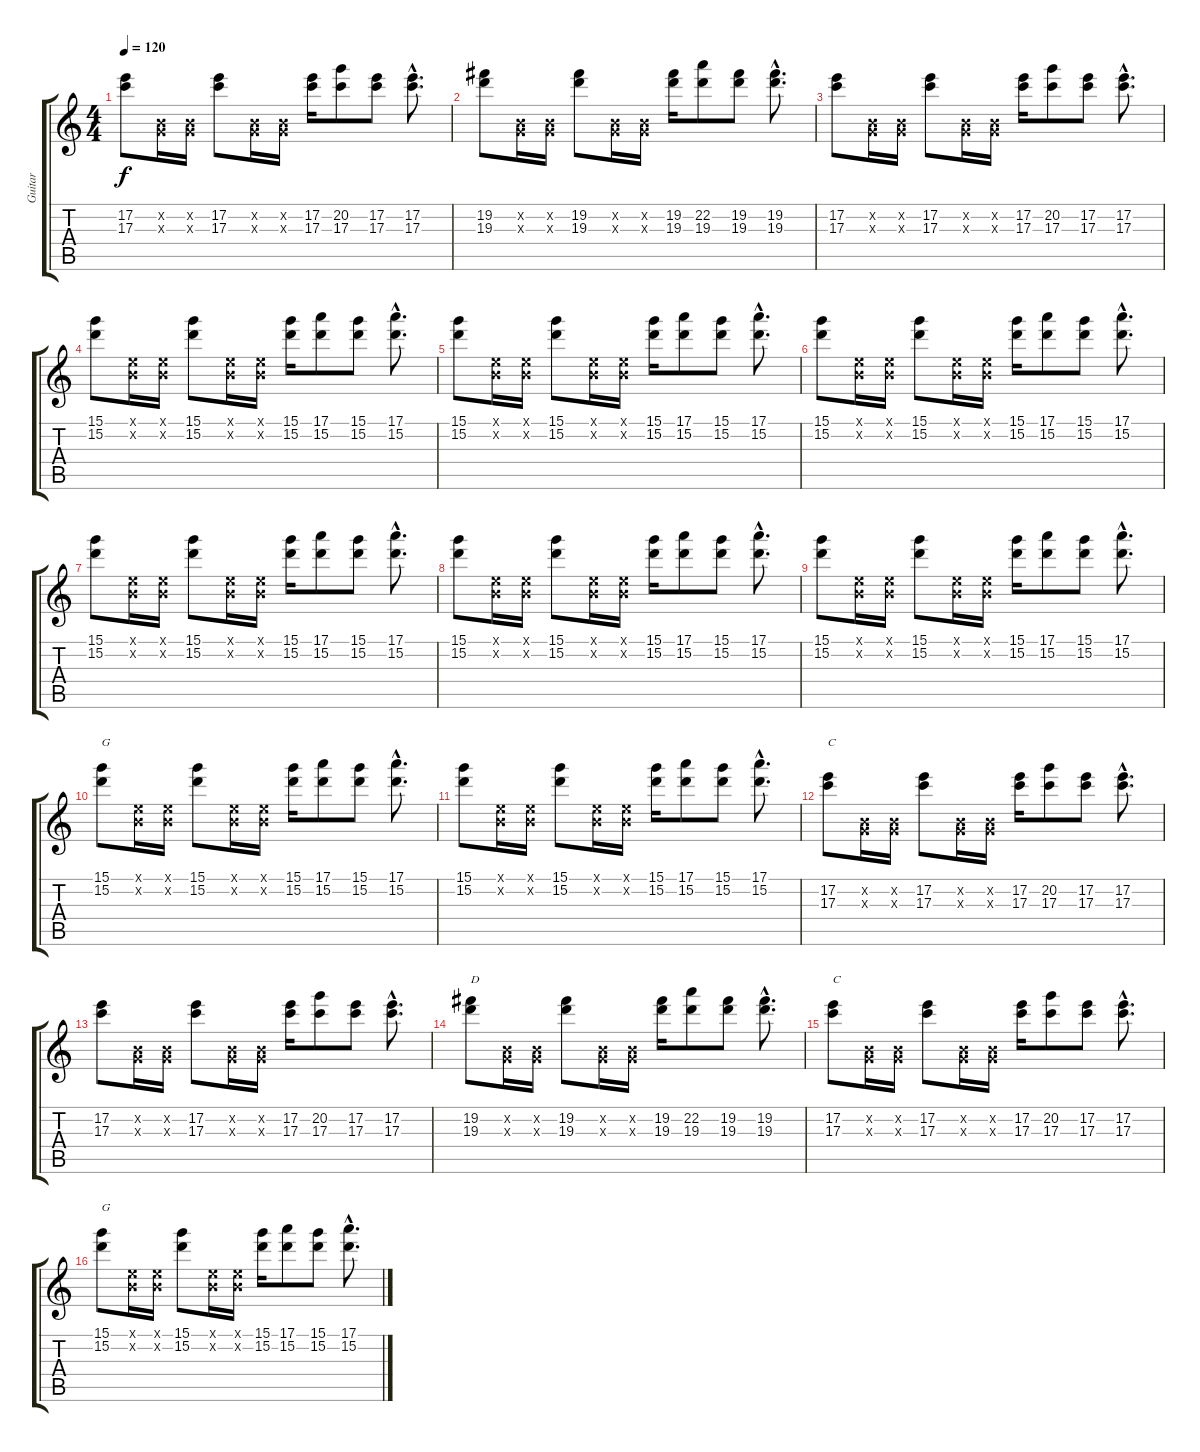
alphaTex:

\track ("Guitar" "Guitar") {instrument electricguitarclean}
\staff {score tabs}
\tuning (E4 B3 G3 D3 A2 E2) {hide}
\ts (4 4)
\tempo 120
\clef g2
\ks c
(17.2 17.3).8{dy f} (0.2{x} 0.3{x}).16 (0.2{x} 0.3{x}).16 (17.2 17.3).8 (0.2{x} 0.3{x}).16 (0.2{x} 0.3{x}).16 (17.2 17.3).16 (20.2 17.3).8 (17.2 17.3).8 (17.2{hac} 17.3{hac}).8{d} |
(19.2 19.3).8 (0.2{x} 0.3{x}).16 (0.2{x} 0.3{x}).16 (19.2 19.3).8 (0.2{x} 0.3{x}).16 (0.2{x} 0.3{x}).16 (19.2 19.3).16 (22.2 19.3).8 (19.2 19.3).8 (19.2{hac} 19.3{hac}).8{d} |
(17.2 17.3).8 (0.2{x} 0.3{x}).16 (0.2{x} 0.3{x}).16 (17.2 17.3).8 (0.2{x} 0.3{x}).16 (0.2{x} 0.3{x}).16 (17.2 17.3).16 (20.2 17.3).8 (17.2 17.3).8 (17.2{hac} 17.3{hac}).8{d} |
(15.1 15.2).8 (0.1{x} 0.2{x}).16 (0.1{x} 0.2{x}).16 (15.1 15.2).8 (0.1{x} 0.2{x}).16 (0.1{x} 0.2{x}).16 (15.1 15.2).16 (17.1 15.2).8 (15.1 15.2).8 (17.1{hac} 15.2{hac}).8{d} |
(15.1 15.2).8 (0.1{x} 0.2{x}).16 (0.1{x} 0.2{x}).16 (15.1 15.2).8 (0.1{x} 0.2{x}).16 (0.1{x} 0.2{x}).16 (15.1 15.2).16 (17.1 15.2).8 (15.1 15.2).8 (17.1{hac} 15.2{hac}).8{d} |
(15.1 15.2).8 (0.1{x} 0.2{x}).16 (0.1{x} 0.2{x}).16 (15.1 15.2).8 (0.1{x} 0.2{x}).16 (0.1{x} 0.2{x}).16 (15.1 15.2).16 (17.1 15.2).8 (15.1 15.2).8 (17.1{hac} 15.2{hac}).8{d} |
(15.1 15.2).8 (0.1{x} 0.2{x}).16 (0.1{x} 0.2{x}).16 (15.1 15.2).8 (0.1{x} 0.2{x}).16 (0.1{x} 0.2{x}).16 (15.1 15.2).16 (17.1 15.2).8 (15.1 15.2).8 (17.1{hac} 15.2{hac}).8{d} |
(15.1 15.2).8 (0.1{x} 0.2{x}).16 (0.1{x} 0.2{x}).16 (15.1 15.2).8 (0.1{x} 0.2{x}).16 (0.1{x} 0.2{x}).16 (15.1 15.2).16 (17.1 15.2).8 (15.1 15.2).8 (17.1{hac} 15.2{hac}).8{d} |
(15.1 15.2).8 (0.1{x} 0.2{x}).16 (0.1{x} 0.2{x}).16 (15.1 15.2).8 (0.1{x} 0.2{x}).16 (0.1{x} 0.2{x}).16 (15.1 15.2).16 (17.1 15.2).8 (15.1 15.2).8 (17.1{hac} 15.2{hac}).8{d} |
(15.1 15.2).8{txt "G"} (0.1{x} 0.2{x}).16 (0.1{x} 0.2{x}).16 (15.1 15.2).8 (0.1{x} 0.2{x}).16 (0.1{x} 0.2{x}).16 (15.1 15.2).16 (17.1 15.2).8 (15.1 15.2).8 (17.1{hac} 15.2{hac}).8{d} |
(15.1 15.2).8 (0.1{x} 0.2{x}).16 (0.1{x} 0.2{x}).16 (15.1 15.2).8 (0.1{x} 0.2{x}).16 (0.1{x} 0.2{x}).16 (15.1 15.2).16 (17.1 15.2).8 (15.1 15.2).8 (17.1{hac} 15.2{hac}).8{d} |
(17.2 17.3).8{txt "C"} (0.2{x} 0.3{x}).16 (0.2{x} 0.3{x}).16 (17.2 17.3).8 (0.2{x} 0.3{x}).16 (0.2{x} 0.3{x}).16 (17.2 17.3).16 (20.2 17.3).8 (17.2 17.3).8 (17.2{hac} 17.3{hac}).8{d} |
(17.2 17.3).8 (0.2{x} 0.3{x}).16 (0.2{x} 0.3{x}).16 (17.2 17.3).8 (0.2{x} 0.3{x}).16 (0.2{x} 0.3{x}).16 (17.2 17.3).16 (20.2 17.3).8 (17.2 17.3).8 (17.2{hac} 17.3{hac}).8{d} |
(19.2 19.3).8{txt "D"} (0.2{x} 0.3{x}).16 (0.2{x} 0.3{x}).16 (19.2 19.3).8 (0.2{x} 0.3{x}).16 (0.2{x} 0.3{x}).16 (19.2 19.3).16 (22.2 19.3).8 (19.2 19.3).8 (19.2{hac} 19.3{hac}).8{d} |
(17.2 17.3).8{txt "C"} (0.2{x} 0.3{x}).16 (0.2{x} 0.3{x}).16 (17.2 17.3).8 (0.2{x} 0.3{x}).16 (0.2{x} 0.3{x}).16 (17.2 17.3).16 (20.2 17.3).8 (17.2 17.3).8 (17.2{hac} 17.3{hac}).8{d} |
(15.1 15.2).8{txt "G"} (0.1{x} 0.2{x}).16 (0.1{x} 0.2{x}).16 (15.1 15.2).8 (0.1{x} 0.2{x}).16 (0.1{x} 0.2{x}).16 (15.1 15.2).16 (17.1 15.2).8 (15.1 15.2).8 (17.1{hac} 15.2{hac}).8{d}
